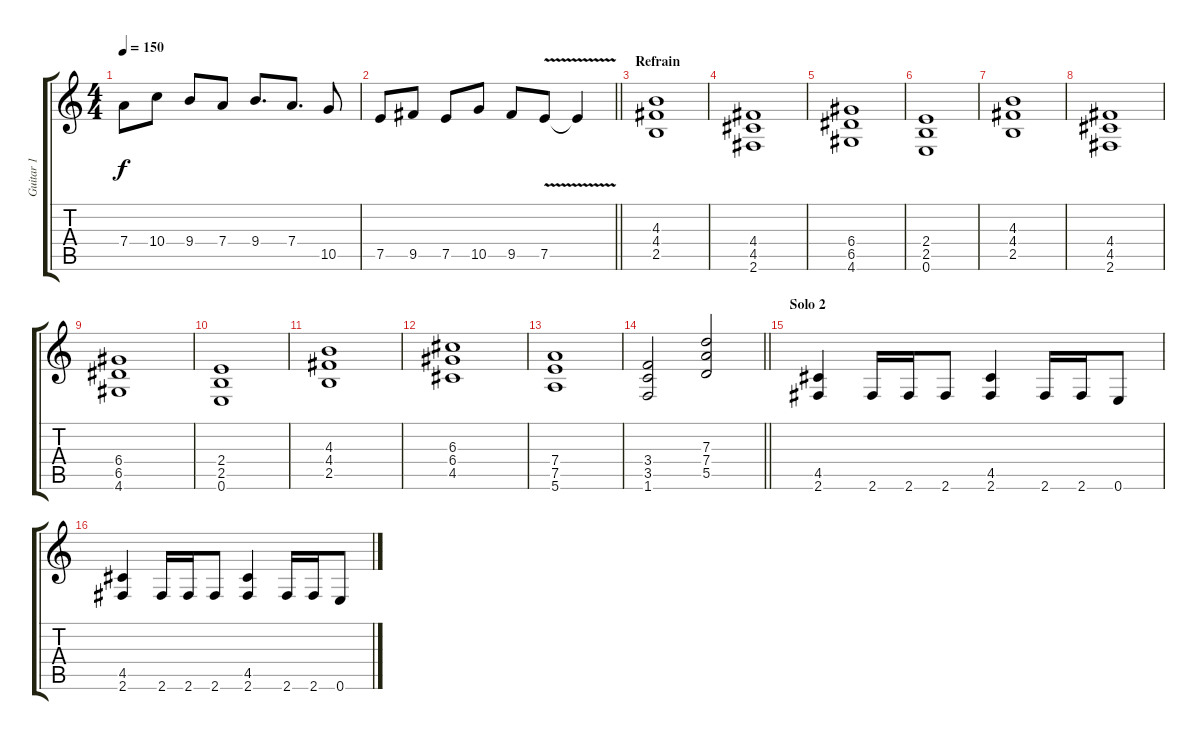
\track ("Guitar 1" "Guitar 1") {instrument distortionguitar}
\staff {score tabs}
\tuning (E4 B3 G3 D3 A2 E2) {hide}
\ts (4 4)
\tempo 150
\clef g2
\ks c
7.4{t}.8{dy f} 10.4.8 9.4.8 7.4.8 9.4.8{d} 7.4.8{d} 10.5.8 |
\barLineRight lightlight
7.5.8 9.5.8 7.5.8 10.5.8 9.5.8 7.5{v}.8 7.5{t}.4 |
\section ("" "Refrain")
(4.3 4.4 2.5).1 |
(4.4 4.5 2.6).1 |
(6.4 6.5 4.6).1 |
(2.4 2.5 0.6).1 |
(4.3 4.4 2.5).1 |
(4.4 4.5 2.6).1 |
(6.4 6.5 4.6).1 |
(2.4 2.5 0.6).1 |
(4.3 4.4 2.5).1 |
(6.3 6.4 4.5).1 |
(7.4 7.5 5.6).1 |
\barLineRight lightlight
(3.4 3.5 1.6).2 (7.3 7.4 5.5).2 |
\section ("" "Solo 2")
(4.5 2.6).4 2.6.16 2.6.16 2.6.8 (4.5 2.6).4 2.6.16 2.6.16 0.6.8 |
(4.5 2.6).4 2.6.16 2.6.16 2.6.8 (4.5 2.6).4 2.6.16 2.6.16 0.6.8
